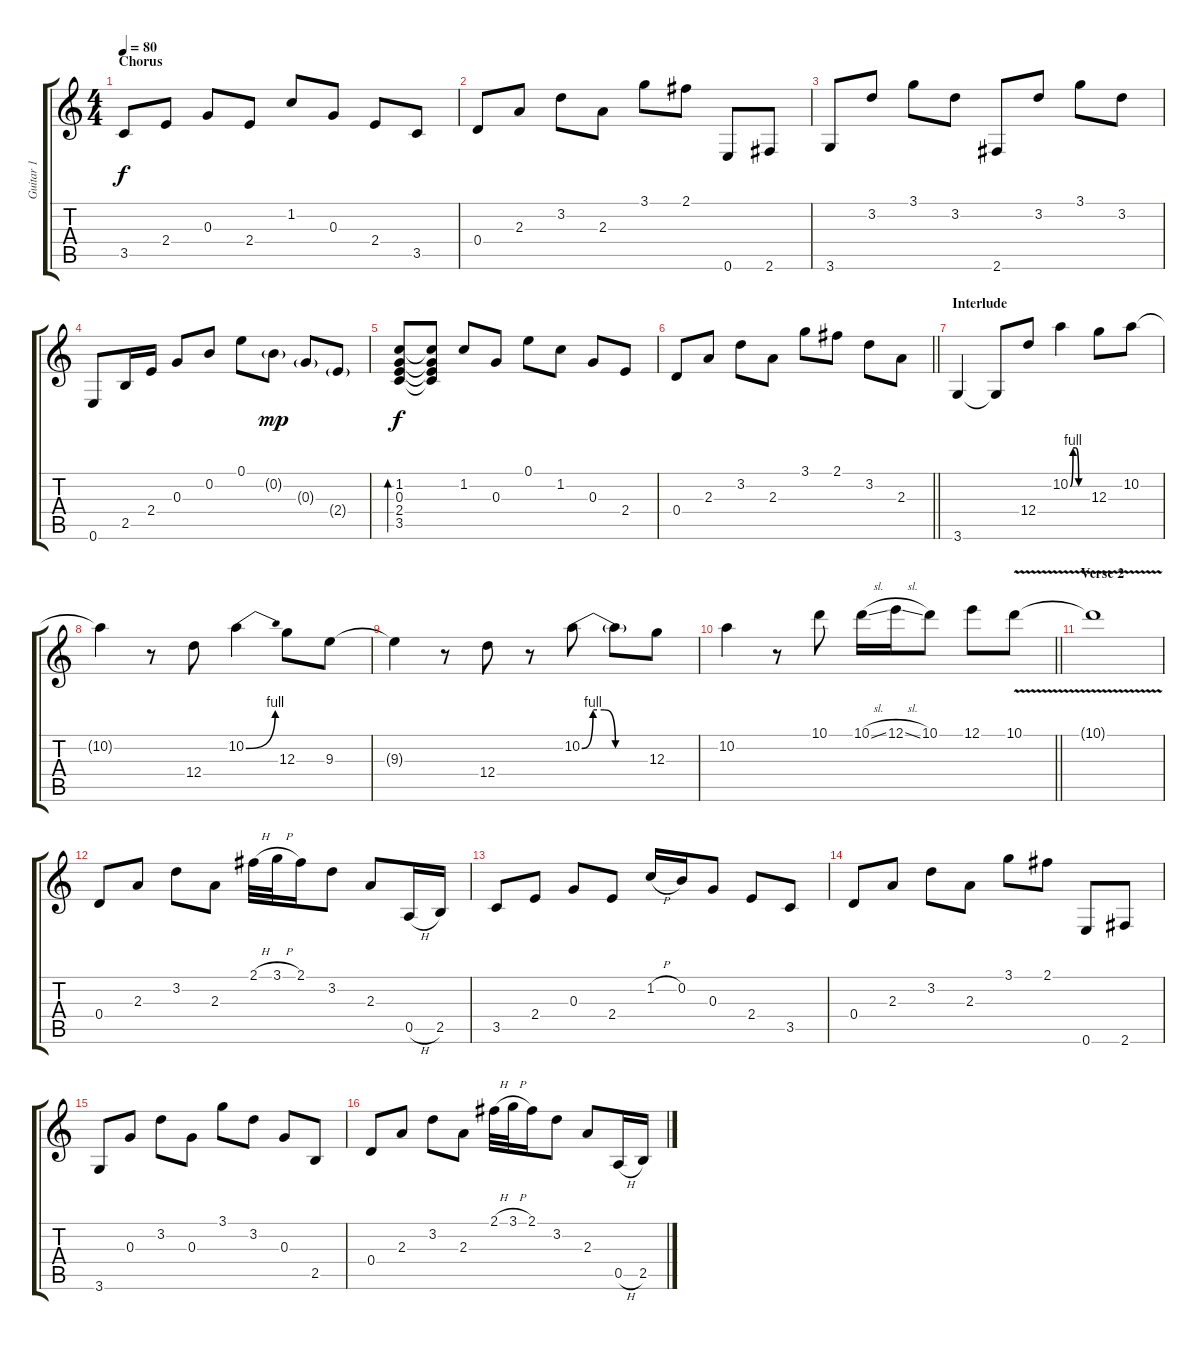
\track ("Guitar 1" "Guitar 1") {instrument acousticguitarnylon}
\staff {score tabs}
\tuning (E4 B3 G3 D3 A2 E2) {hide}
\ts (4 4)
\section ("" "Chorus")
\tempo 80
\clef g2
\ks c
3.5.8{dy f} 2.4.8 0.3.8 2.4.8 1.2.8 0.3.8 2.4.8 3.5.8 |
0.4.8 2.3.8 3.2.8 2.3.8 3.1.8 2.1.8 0.6.8 2.6.8 |
3.6.8 3.2.8 3.1.8 3.2.8 2.6.8 3.2.8 3.1.8 3.2.8 |
0.6.8 2.5.16 2.4.16 0.3.8 0.2.8 0.1.8 0.2{g}.8{dy mp} 0.3{g}.8 2.4{g}.8 |
(1.2 0.3 2.4 3.5).8{bd 60 dy f} (1.2{t} 0.3{t} 2.4{t} 3.5{t}).8 1.2.8 0.3.8 0.1.8 1.2.8 0.3.8 2.4.8 |
\barLineRight lightlight
0.4.8 2.3.8 3.2.8 2.3.8 3.1.8 2.1.8 3.2.8 2.3.8 |
\section ("" "Interlude")
3.6.4{volume 16 instrument acousticguitarnylon} 3.6{t}.8 12.4.8 10.2{be (custom 0 0 10 4 20 4 30 0 60 0)}.4 12.3.8 10.2.8 |
10.2{t}.4 r.8 12.4.8 10.2{be (bend 0 0 60 4)}.4 12.3.8 9.3.8 |
9.3{t}.4 r.8 12.4.8 r.8 10.2{be (custom 0 0 10 4 20 4 30 0 60 0)}.8 10.2{t}.8 12.3.8 |
\barLineRight lightlight
10.2.4 r.8 10.1.8 10.1{sl}.16 12.1{sl}.16 10.1.8 12.1.8 10.1{v}.8 |
\section ("" "Verse 2")
10.1{t}.1 |
0.4.8{volume 15 instrument acousticguitarnylon} 2.3.8 3.2.8 2.3.8 2.1{h}.32 3.1{h}.32 2.1.16 3.2.8 2.3.8 0.5{h}.16 2.5.16 |
3.5.8 2.4.8 0.3.8 2.4.8 1.2{h}.16 0.2.16 0.3.8 2.4.8 3.5.8 |
0.4.8 2.3.8 3.2.8 2.3.8 3.1.8 2.1.8 0.6.8 2.6.8 |
3.6.8 0.3.8 3.2.8 0.3.8 3.1.8 3.2.8 0.3.8 2.5.8 |
0.4.8 2.3.8 3.2.8 2.3.8 2.1{h}.32 3.1{h}.32 2.1.16 3.2.8 2.3.8 0.5{h}.16 2.5.16
